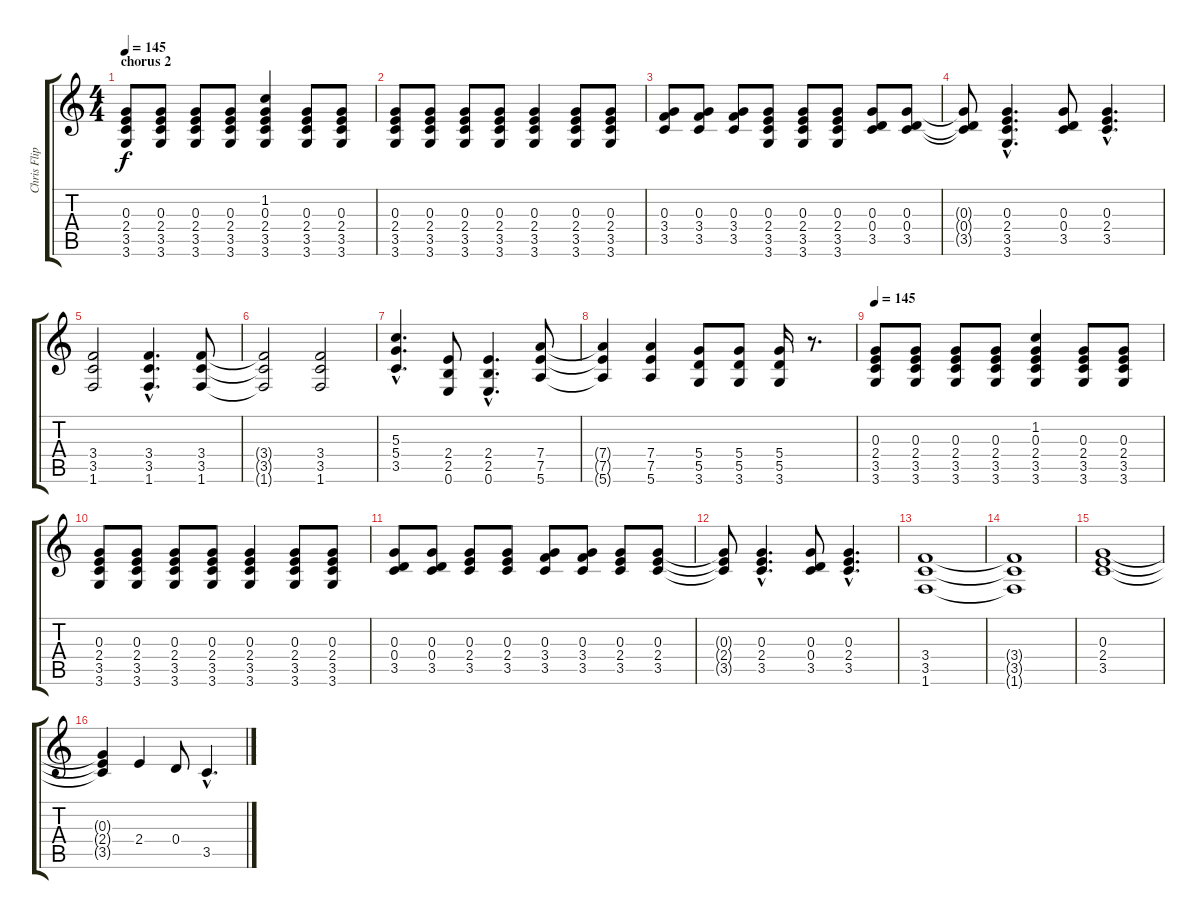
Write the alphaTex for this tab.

\track ("Chris Flippin" "Chris Flip") {instrument distortionguitar}
\staff {score tabs}
\tuning (E4 B3 G3 D3 A2 E2) {hide}
\ts (4 4)
\section ("" "chorus 2")
\tempo 145
\clef g2
\ks c
(0.3 2.4 3.5 3.6).8{dy f} (0.3 2.4 3.5 3.6).8 (0.3 2.4 3.5 3.6).8 (0.3 2.4 3.5 3.6).8 (1.2 0.3 2.4 3.5 3.6).4 (0.3 2.4 3.5 3.6).8 (0.3 2.4 3.5 3.6).8 |
(0.3 2.4 3.5 3.6).8 (0.3 2.4 3.5 3.6).8 (0.3 2.4 3.5 3.6).8 (0.3 2.4 3.5 3.6).8 (0.3 2.4 3.5 3.6).4 (0.3 2.4 3.5 3.6).8 (0.3 2.4 3.5 3.6).8 |
(0.3 3.4 3.5).8 (0.3 3.4 3.5).8 (0.3 3.4 3.5).8 (0.3 2.4 3.5 3.6).8 (0.3 2.4 3.5 3.6).8 (0.3 2.4 3.5 3.6).8 (0.3 0.4 3.5).8 (0.3 0.4 3.5).8 |
(0.3{t} 0.4{t} 3.5{t}).8 (0.3{hac} 2.4{hac} 3.5{hac} 3.6{hac}).4{d} (0.3 0.4 3.5).8 (0.3{hac} 2.4{hac} 3.5{hac}).4{d} |
(3.4 3.5 1.6).2 (3.4{hac} 3.5{hac} 1.6{hac}).4{d} (3.4 3.5 1.6).8 |
(3.4{t} 3.5{t} 1.6{t}).2 (3.4 3.5 1.6).2 |
(5.3{hac} 5.4{hac} 3.5{hac}).4{d} (2.4 2.5 0.6).8 (2.4{hac} 2.5{hac} 0.6{hac}).4{d} (7.4 7.5 5.6).8 |
(7.4{t} 7.5{t} 5.6{t}).4 (7.4 7.5 5.6).4 (5.4 5.5 3.6).8 (5.4 5.5 3.6).8 (5.4 5.5 3.6).16 r.8{d} |
\tempo 145
(0.3 2.4 3.5 3.6).8 (0.3 2.4 3.5 3.6).8 (0.3 2.4 3.5 3.6).8 (0.3 2.4 3.5 3.6).8 (1.2 0.3 2.4 3.5 3.6).4 (0.3 2.4 3.5 3.6).8 (0.3 2.4 3.5 3.6).8 |
(0.3 2.4 3.5 3.6).8 (0.3 2.4 3.5 3.6).8 (0.3 2.4 3.5 3.6).8 (0.3 2.4 3.5 3.6).8 (0.3 2.4 3.5 3.6).4 (0.3 2.4 3.5 3.6).8 (0.3 2.4 3.5 3.6).8 |
(0.3 0.4 3.5).8 (0.3 0.4 3.5).8 (0.3 2.4 3.5).8 (0.3 2.4 3.5).8 (0.3 3.4 3.5).8 (0.3 3.4 3.5).8 (0.3 2.4 3.5).8 (0.3 2.4 3.5).8 |
(0.3{t} 2.4{t} 3.5{t}).8 (0.3{hac} 2.4{hac} 3.5{hac}).4{d} (0.3 0.4 3.5).8 (0.3{hac} 2.4{hac} 3.5{hac}).4{d} |
(3.4 3.5 1.6).1 |
(3.4{t} 3.5{t} 1.6{t}).1 |
(0.3 2.4 3.5).1 |
(0.3{t} 2.4{t} 3.5{t}).4 2.4.4 0.4.8 3.5{hac}.4{d}
